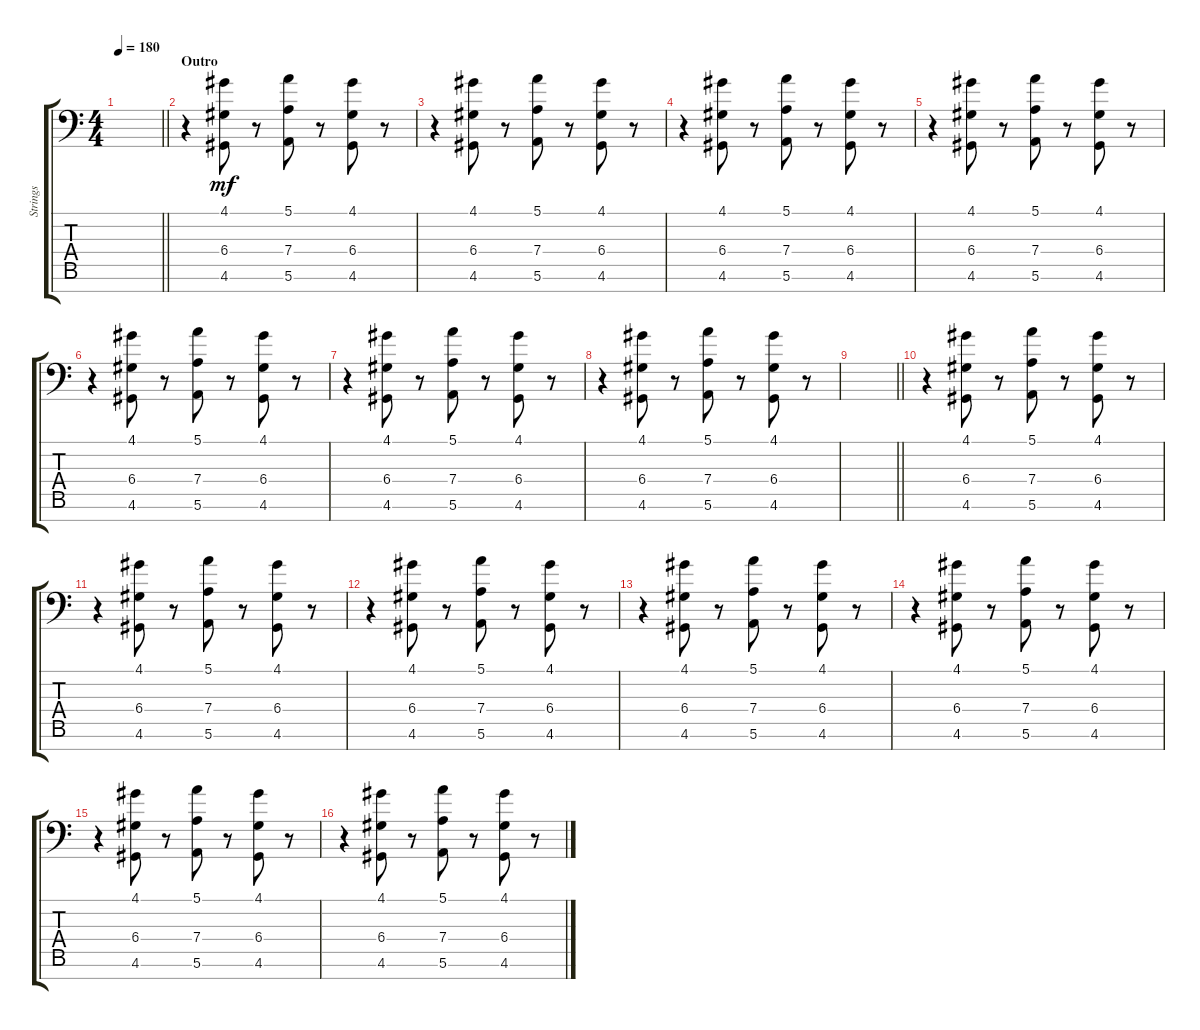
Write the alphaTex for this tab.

\track ("Strings" "Strings") {instrument tremolostrings}
\staff {score tabs}
\tuning (E4 B3 G3 D3 A2 E2 A1) {hide}
\ts (4 4)
\tempo 180
\clef f4
\barLineRight lightlight
\ks c
|
\section ("" "Outro")
r.4 (4.1 6.4 4.6).8{dy mf} r.8 (5.1 7.4 5.6).8 r.8 (4.1 6.4 4.6).8 r.8 |
r.4 (4.1 6.4 4.6).8 r.8 (5.1 7.4 5.6).8 r.8 (4.1 6.4 4.6).8 r.8 |
r.4 (4.1 6.4 4.6).8 r.8 (5.1 7.4 5.6).8 r.8 (4.1 6.4 4.6).8 r.8 |
r.4 (4.1 6.4 4.6).8 r.8 (5.1 7.4 5.6).8 r.8 (4.1 6.4 4.6).8 r.8 |
r.4 (4.1 6.4 4.6).8 r.8 (5.1 7.4 5.6).8 r.8 (4.1 6.4 4.6).8 r.8 |
r.4 (4.1 6.4 4.6).8 r.8 (5.1 7.4 5.6).8 r.8 (4.1 6.4 4.6).8 r.8 |
r.4 (4.1 6.4 4.6).8 r.8 (5.1 7.4 5.6).8 r.8 (4.1 6.4 4.6).8 r.8 |
\barLineRight lightlight
|
r.4 (4.1 6.4 4.6).8 r.8 (5.1 7.4 5.6).8 r.8 (4.1 6.4 4.6).8 r.8 |
r.4 (4.1 6.4 4.6).8 r.8 (5.1 7.4 5.6).8 r.8 (4.1 6.4 4.6).8 r.8 |
r.4 (4.1 6.4 4.6).8 r.8 (5.1 7.4 5.6).8 r.8 (4.1 6.4 4.6).8 r.8 |
r.4 (4.1 6.4 4.6).8 r.8 (5.1 7.4 5.6).8 r.8 (4.1 6.4 4.6).8 r.8 |
r.4 (4.1 6.4 4.6).8 r.8 (5.1 7.4 5.6).8 r.8 (4.1 6.4 4.6).8 r.8 |
r.4 (4.1 6.4 4.6).8 r.8 (5.1 7.4 5.6).8 r.8 (4.1 6.4 4.6).8 r.8 |
r.4 (4.1 6.4 4.6).8 r.8 (5.1 7.4 5.6).8 r.8 (4.1 6.4 4.6).8 r.8
